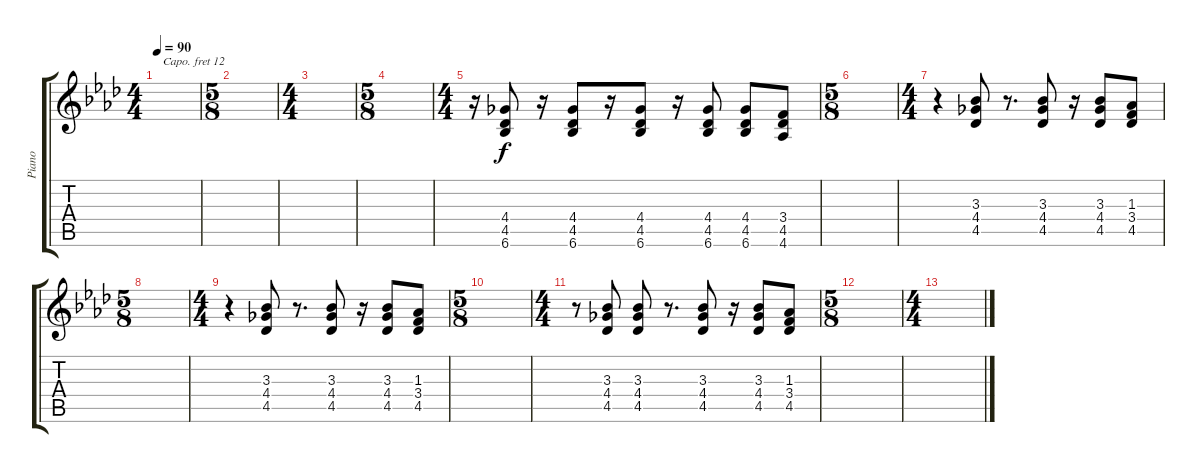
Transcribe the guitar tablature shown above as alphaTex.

\track ("Piano" "Piano") {instrument acousticgrandpiano}
\staff {score tabs}
\capo 12
\tuning (E4 B3 G3 D3 A2 E2) {hide}
\ts (4 4)
\tempo 90
\clef g2
\ks ab
|
\ts (5 8)
|
\ts (4 4)
|
\ts (5 8)
|
\ts (4 4)
r.16 (4.4 4.5 6.6).8 r.16 (4.4 4.5 6.6).8 r.16 (4.4 4.5 6.6).8 r.16 (4.4 4.5 6.6).8 (4.4 4.5 6.6).8 (3.4 4.5 4.6).8 |
\ts (5 8)
|
\ts (4 4)
r.4 (3.3 4.4 4.5).8 r.8{d} (3.3 4.4 4.5).8 r.16 (3.3 4.4 4.5).8 (1.3 3.4 4.5).8 |
\ts (5 8)
|
\ts (4 4)
r.4 (3.3 4.4 4.5).8 r.8{d} (3.3 4.4 4.5).8 r.16 (3.3 4.4 4.5).8 (1.3 3.4 4.5).8 |
\ts (5 8)
|
\ts (4 4)
r.8 (3.3 4.4 4.5).8 (3.3 4.4 4.5).8 r.8{d} (3.3 4.4 4.5).8 r.16 (3.3 4.4 4.5).8 (1.3 3.4 4.5).8 |
\ts (5 8)
|
\ts (4 4)
